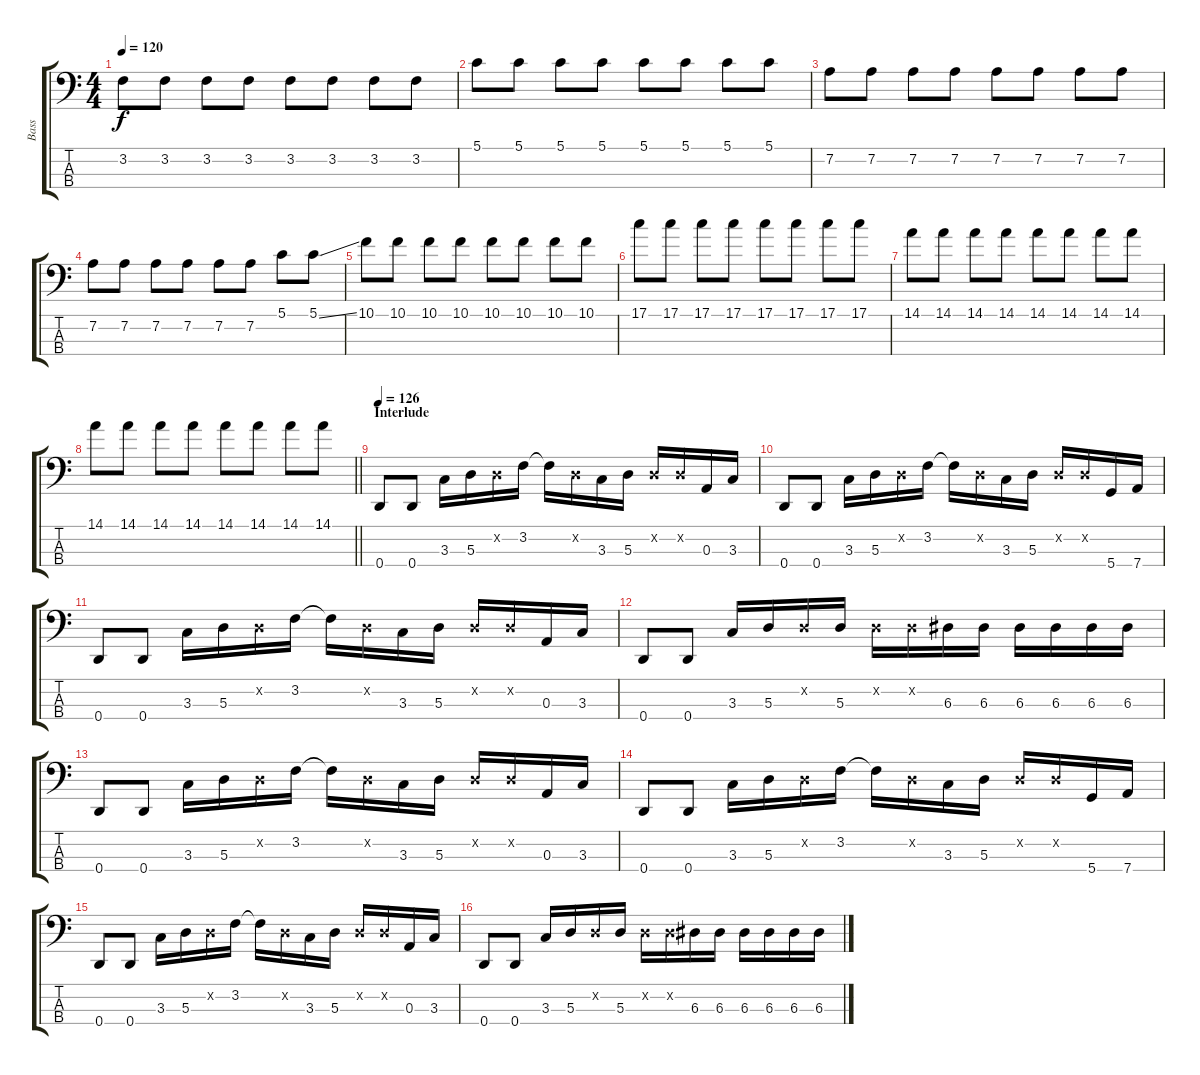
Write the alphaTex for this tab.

\track ("Bass" "Bass") {instrument electricbassfinger}
\staff {score tabs}
\tuning (G2 D2 A1 D1) {hide}
\ts (4 4)
\tempo 120
\clef f4
\ks c
3.2.8{dy f} 3.2.8 3.2.8 3.2.8 3.2.8 3.2.8 3.2.8 3.2.8 |
5.1.8 5.1.8 5.1.8 5.1.8 5.1.8 5.1.8 5.1.8 5.1.8 |
7.2.8 7.2.8 7.2.8 7.2.8 7.2.8 7.2.8 7.2.8 7.2.8 |
7.2.8 7.2.8 7.2.8 7.2.8 7.2.8 7.2.8 5.1.8 5.1{ss}.8 |
10.1.8 10.1.8 10.1.8 10.1.8 10.1.8 10.1.8 10.1.8 10.1.8 |
17.1.8 17.1.8 17.1.8 17.1.8 17.1.8 17.1.8 17.1.8 17.1.8 |
14.1.8 14.1.8 14.1.8 14.1.8 14.1.8 14.1.8 14.1.8 14.1.8 |
\barLineRight lightlight
14.1.8 14.1.8 14.1.8 14.1.8 14.1.8 14.1.8 14.1.8 14.1.8 |
\section ("" "Interlude")
\tempo 126
0.4.8 0.4.8 3.3.16 5.3.16 0.2{x}.16 3.2.16 3.2{t}.16 0.2{x}.16 3.3.16 5.3.16 0.2{x}.16 0.2{x}.16 0.3.16 3.3.16 |
0.4.8 0.4.8 3.3.16 5.3.16 0.2{x}.16 3.2.16 3.2{t}.16 0.2{x}.16 3.3.16 5.3.16 0.2{x}.16 0.2{x}.16 5.4.16 7.4.16 |
0.4.8 0.4.8 3.3.16 5.3.16 0.2{x}.16 3.2.16 3.2{t}.16 0.2{x}.16 3.3.16 5.3.16 0.2{x}.16 0.2{x}.16 0.3.16 3.3.16 |
0.4.8 0.4.8 3.3.16 5.3.16 0.2{x}.16 5.3.16 0.2{x}.16 0.2{x}.16 6.3.16 6.3.16 6.3.16 6.3.16 6.3.16 6.3.16 |
0.4.8 0.4.8 3.3.16 5.3.16 0.2{x}.16 3.2.16 3.2{t}.16 0.2{x}.16 3.3.16 5.3.16 0.2{x}.16 0.2{x}.16 0.3.16 3.3.16 |
0.4.8 0.4.8 3.3.16 5.3.16 0.2{x}.16 3.2.16 3.2{t}.16 0.2{x}.16 3.3.16 5.3.16 0.2{x}.16 0.2{x}.16 5.4.16 7.4.16 |
0.4.8 0.4.8 3.3.16 5.3.16 0.2{x}.16 3.2.16 3.2{t}.16 0.2{x}.16 3.3.16 5.3.16 0.2{x}.16 0.2{x}.16 0.3.16 3.3.16 |
0.4.8 0.4.8 3.3.16 5.3.16 0.2{x}.16 5.3.16 0.2{x}.16 0.2{x}.16 6.3.16 6.3.16 6.3.16 6.3.16 6.3.16 6.3.16
